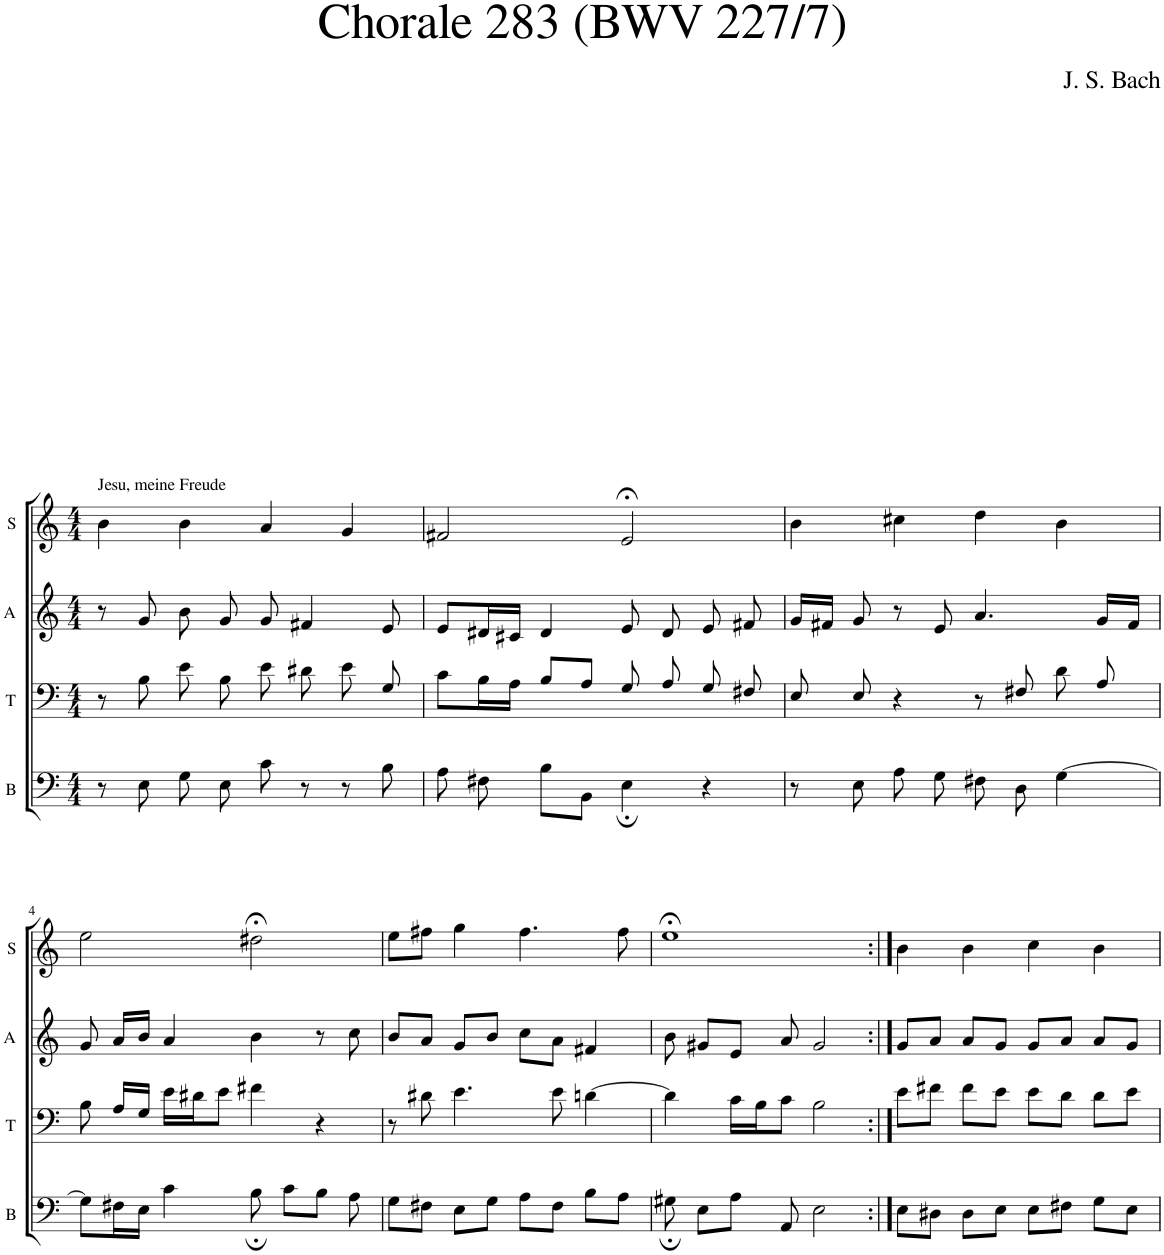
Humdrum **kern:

**kern	**kern	**kern	**kern
*part4	*part3	*part2	*part1
*staff4	*staff3	*staff2	*staff1
*I"B	*I"T	*I"A	*I"S
*I'B	*I'T	*I'A	*I'S
*clefF4	*clefF4	*clefG2	*clefG2
*k[]	*k[]	*k[]	*k[]
*M4/4	*M4/4	*M4/4	*M4/4
=1	=1	=1	=1
!	!	!	!LO:TX:a:t=Jesu, meine Freude
8r	8r	8r	4b\
8E\	8B\	8g/	.
8G\	8e\	8b\	4b\
8E\	8B\	8g/	.
8c\	8e\	8g/	4a/
8r	8d#X\	4f#X/	.
8r	8e\	.	4g/
8B\	8G/	8e/	.
=2	=2	=2	=2
8A\	8c\L	8e/L	2f#X/
8F#X\	16B\L	16d#X/L	.
.	16A\JJ	16c#X/JJ	.
8B\L	8B/L	4d#/	.
8BB\J	8A/J	.	.
4E;\	8G/	8e/	2e;</
.	8A/	8d#/	.
4r	8G/	8e/	.
.	8F#X/	8f#X/	.
=3	=3	=3	=3
8r	8E/	16g/LL	4b\
.	.	16f#X/JJ	.
8E\	8E/	8g/	.
8A\	4r	8r	4cc#X\
8G\	.	8e/	.
8F#X\	8r	4.a/	4dd\
8D\	8F#X/	.	.
[4G\	8d\	.	4b\
.	8A/	16g/LL	.
.	.	16f#/JJ	.
!!LO:LB:g=z
=4	=4	=4	=4
8G\L]	8B\	8g/	2ee\
16F#X\L	16A/LL	16a/LL	.
16E\JJ	16G/JJ	16b/JJ	.
4c\	16e\LL	4a/	.
.	16d#X\J	.	.
.	8e\J	.	.
8B;\	4f#X\	4b\	2dd#X;<\
8c\L	.	.	.
8B\J	4r	8r	.
8A\	.	8cc\	.
=5	=5	=5	=5
8G\L	8r	8b/L	8ee\L
8F#X\J	8d#X\	8a/J	8ff#X\J
8E\L	4.e\	8g/L	4gg\
8G\J	.	8b/J	.
8A\L	.	8cc\L	4.ff#\
8F#\J	8e\	8a\J	.
8B\L	[4dn\	4f#X/	.
8A\J	.	.	8ff#\
=6	=6	=6	=6
8G#X;\	4d\]	8b\	1ee;<
8E\L	.	8g#X/L	.
8A\J	16c\LL	8e/J	.
.	16B\J	.	.
8AA/	8c\J	8a/	.
2E\	2B\	2g#/	.
=7:|!	=7:|!	=7:|!	=7:|!
8E\L	8e\L	8g/L	4b\
8D#X\J	8f#X\J	8a/J	.
8D#\L	8f#\L	8a/L	4b\
8E\J	8e\J	8g/J	.
8E\L	8e\L	8g/L	4cc\
8F#X\J	8d\J	8a/J	.
8G\L	8d\L	8a/L	4b\
8E\J	8e\J	8g/J	.
=	=	=	=
*-	*-	*-	*-
